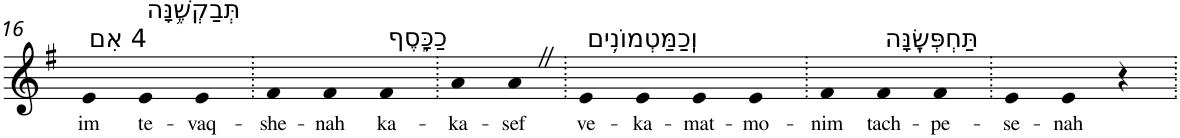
**kern	**text
*part1	*part1
*staff1	*staff1
*I"Piano	*
*I'Pno	*
!!LO:PB:g=z
*clefG2	*
*k[f#]	*
*G:	*
=16	=16
!LO:TX:a:t=4 אִם	!
!	!LO:LY:b
4e	im
!LO:TX:a:t=תְּבַקְשֶׁ֥נָּה	!
!	!LO:LY:b
4e	te-
!	!LO:LY:b
4e	-vaq-
=17.	=17.
!	!LO:LY:b
4f#	-she-
!	!LO:LY:b
4f#	-nah
!LO:TX:a:t=כַכָּ֑סֶף	!
!	!LO:LY:b
4f#	ka-
=18.	=18.
!	!LO:LY:b
4a	-ka-
!	!LO:LY:b
4aZ	-sef
=19.	=19.
!LO:TX:a:t=וְֽכַמַּטְמוֹנִ֥ים	!
!	!LO:LY:b
4e	ve-
!	!LO:LY:b
4e	-ka-
!	!LO:LY:b
4e	-mat-
!	!LO:LY:b
4e	-mo-
=20.	=20.
!	!LO:LY:b
4f#	-nim
!LO:TX:a:t=תַּחְפְּשֶֽׂנָּה	!
!	!LO:LY:b
4f#	tach-
!	!LO:LY:b
4f#	-pe-
=21.	=21.
!	!LO:LY:b
4e	-se-
!	!LO:LY:b
4e	-nah
4r	.
=.	=.
*-	*-
